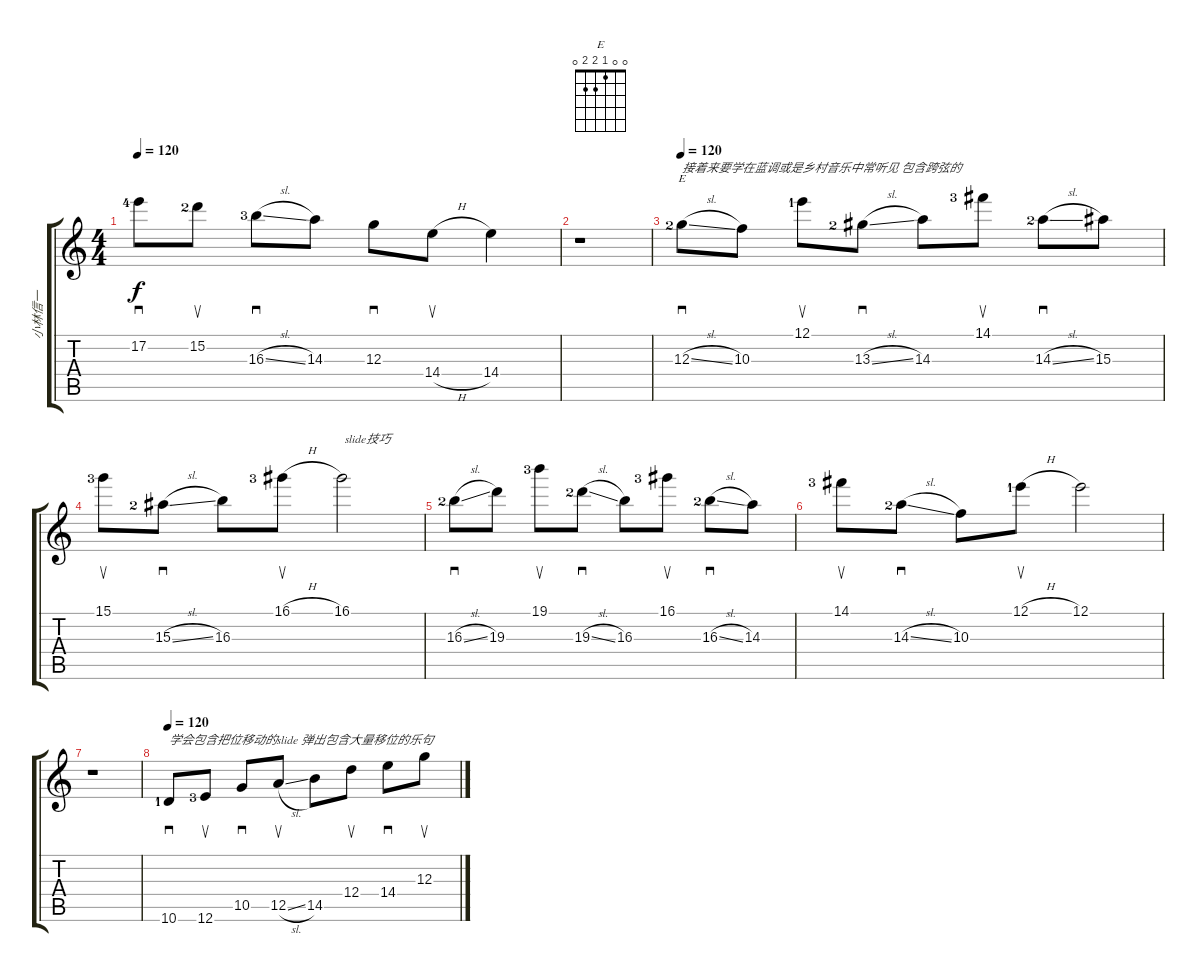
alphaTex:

\track ("小林信一" "小林信一") {instrument overdrivenguitar}
\staff {score tabs}
\tuning (E4 B3 G3 D3 A2 E2) {hide}
\chord ("E" 0 0 1 2 2 0)
\ts (4 4)
\tempo 120
\clef g2
\ks c
17.2{lf 5}.8{sd dy f} 15.2{lf 3}.8{su} 16.3{sl lf 4}.8{sd} 14.3.8 12.3.8{sd} 14.4{h}.8{su} 14.4.4 |
r.1 |
\tempo 120
12.3{sl lf 3}.8{sd ch "E" txt "接着来要学在蓝调或是乡村音乐中常听见 包含跨弦的"} 10.3.8 12.1{lf 2}.8{su} 13.3{sl lf 3}.8{sd} 14.3.8 14.1{lf 4}.8{su} 14.3{sl lf 3}.8{sd} 15.3.8 |
15.1{lf 4}.8{su} 15.3{sl lf 3}.8{sd} 16.3.8 16.1{h lf 4}.8{su} 16.1.2{txt " slide技巧"} |
16.3{sl lf 3}.8{sd} 19.3.8 19.1{lf 4}.8{su} 19.3{sl lf 3}.8{sd} 16.3.8 16.1{lf 4}.8{su} 16.3{sl lf 3}.8{sd} 14.3.8 |
14.1{lf 4}.8{su} 14.3{sl lf 3}.8{sd} 10.3.8 12.1{h lf 2}.8{su} 12.1.2 |
r.1 |
\tempo 120
10.6{lf 2}.8{sd txt "学会包含把位移动的slide 弹出包含大量移位的乐句"} 12.6{lf 4}.8{su} 10.5.8{sd} 12.5{sl}.8{su} 14.5.8 12.4.8{su} 14.4.8{sd} 12.3.8{su}
